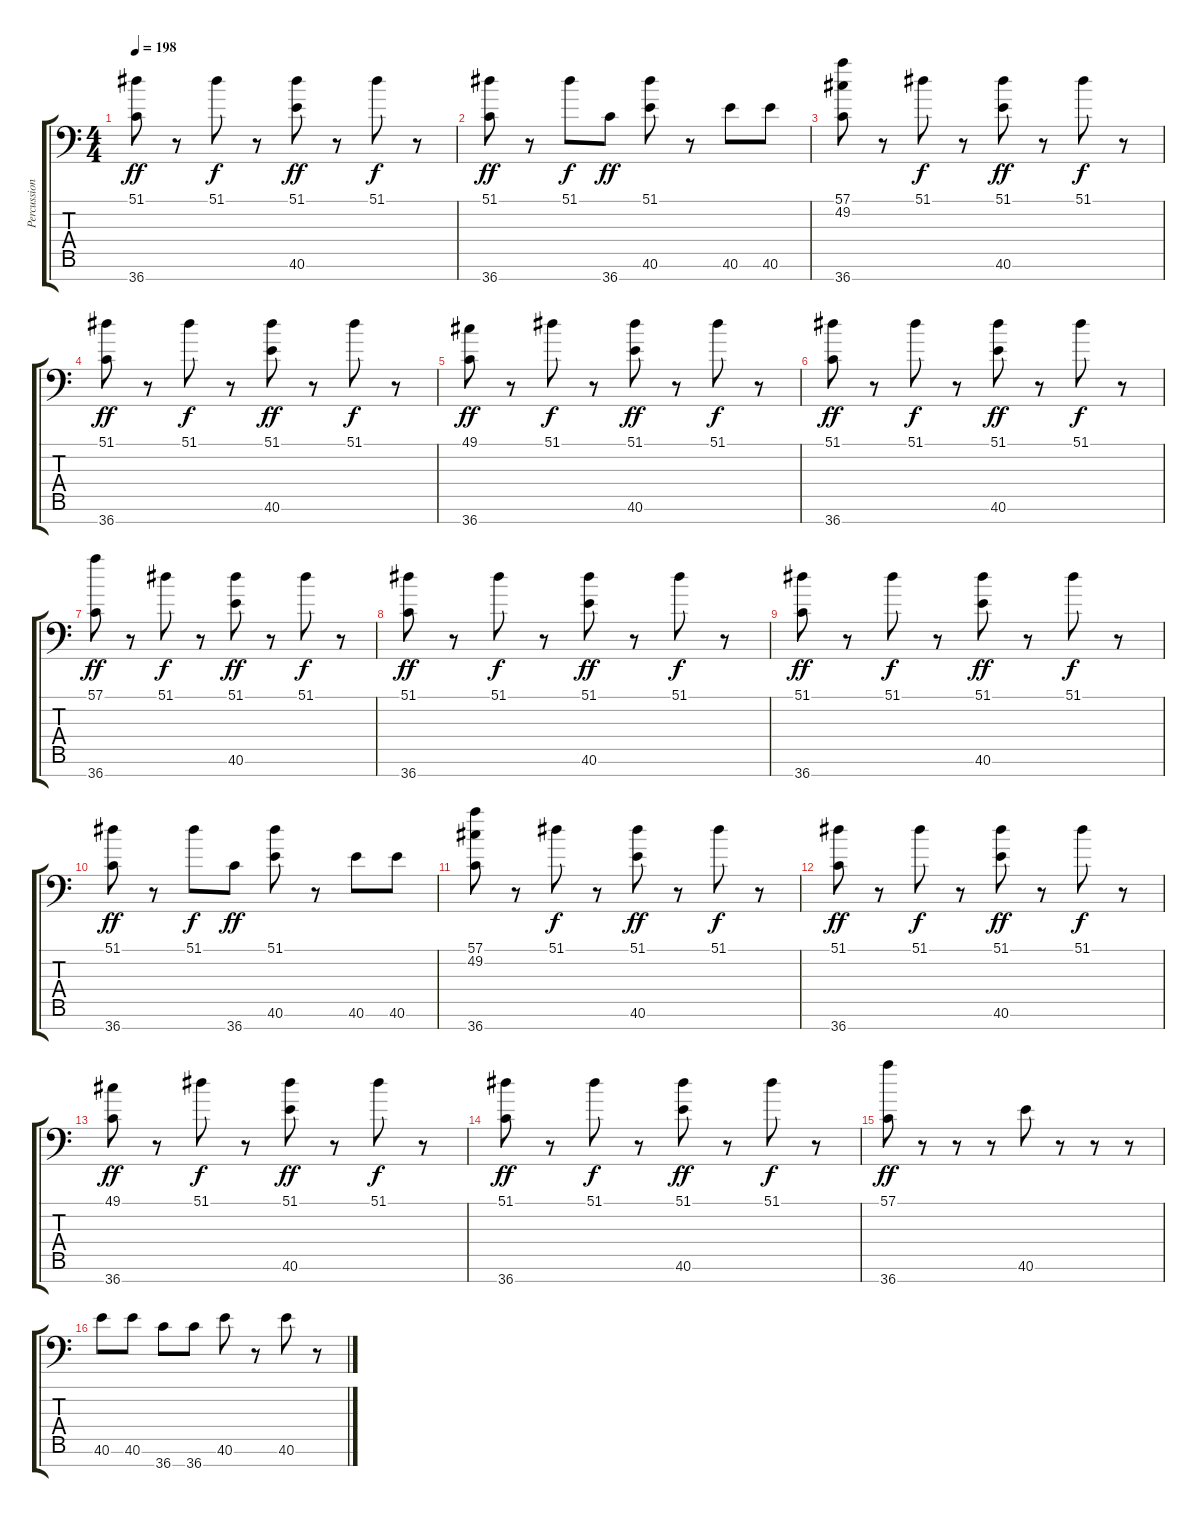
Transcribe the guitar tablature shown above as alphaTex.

\track ("Percussion" "Percussion") {instrument acousticgrandpiano}
\staff {score tabs}
\tuning (C-1 C-1 C-1 C-1 C-1 C-1 C-1) {hide}
\ts (4 4)
\tempo 198
\clef f4
\ks c
(51.1 36.7).8{dy ff} r.8 51.1.8{dy f} r.8 (51.1 40.6).8{dy ff} r.8 51.1.8{dy f} r.8 |
(51.1 36.7).8{dy ff} r.8 51.1.8{dy f} 36.7.8{dy ff} (51.1 40.6).8 r.8 40.6.8 40.6.8 |
(57.1 49.2 36.7).8 r.8 51.1.8{dy f} r.8 (51.1 40.6).8{dy ff} r.8 51.1.8{dy f} r.8 |
(51.1 36.7).8{dy ff} r.8 51.1.8{dy f} r.8 (51.1 40.6).8{dy ff} r.8 51.1.8{dy f} r.8 |
(49.1 36.7).8{dy ff} r.8 51.1.8{dy f} r.8 (51.1 40.6).8{dy ff} r.8 51.1.8{dy f} r.8 |
(51.1 36.7).8{dy ff} r.8 51.1.8{dy f} r.8 (51.1 40.6).8{dy ff} r.8 51.1.8{dy f} r.8 |
(57.1 36.7).8{dy ff} r.8 51.1.8{dy f} r.8 (51.1 40.6).8{dy ff} r.8 51.1.8{dy f} r.8 |
(51.1 36.7).8{dy ff} r.8 51.1.8{dy f} r.8 (51.1 40.6).8{dy ff} r.8 51.1.8{dy f} r.8 |
(51.1 36.7).8{dy ff} r.8 51.1.8{dy f} r.8 (51.1 40.6).8{dy ff} r.8 51.1.8{dy f} r.8 |
(51.1 36.7).8{dy ff} r.8 51.1.8{dy f} 36.7.8{dy ff} (51.1 40.6).8 r.8 40.6.8 40.6.8 |
(57.1 49.2 36.7).8 r.8 51.1.8{dy f} r.8 (51.1 40.6).8{dy ff} r.8 51.1.8{dy f} r.8 |
(51.1 36.7).8{dy ff} r.8 51.1.8{dy f} r.8 (51.1 40.6).8{dy ff} r.8 51.1.8{dy f} r.8 |
(49.1 36.7).8{dy ff} r.8 51.1.8{dy f} r.8 (51.1 40.6).8{dy ff} r.8 51.1.8{dy f} r.8 |
(51.1 36.7).8{dy ff} r.8 51.1.8{dy f} r.8 (51.1 40.6).8{dy ff} r.8 51.1.8{dy f} r.8 |
(57.1 36.7).8{dy ff} r.8 r.8 r.8 40.6.8 r.8 r.8 r.8 |
40.6.8 40.6.8 36.7.8 36.7.8 40.6.8 r.8 40.6.8 r.8
